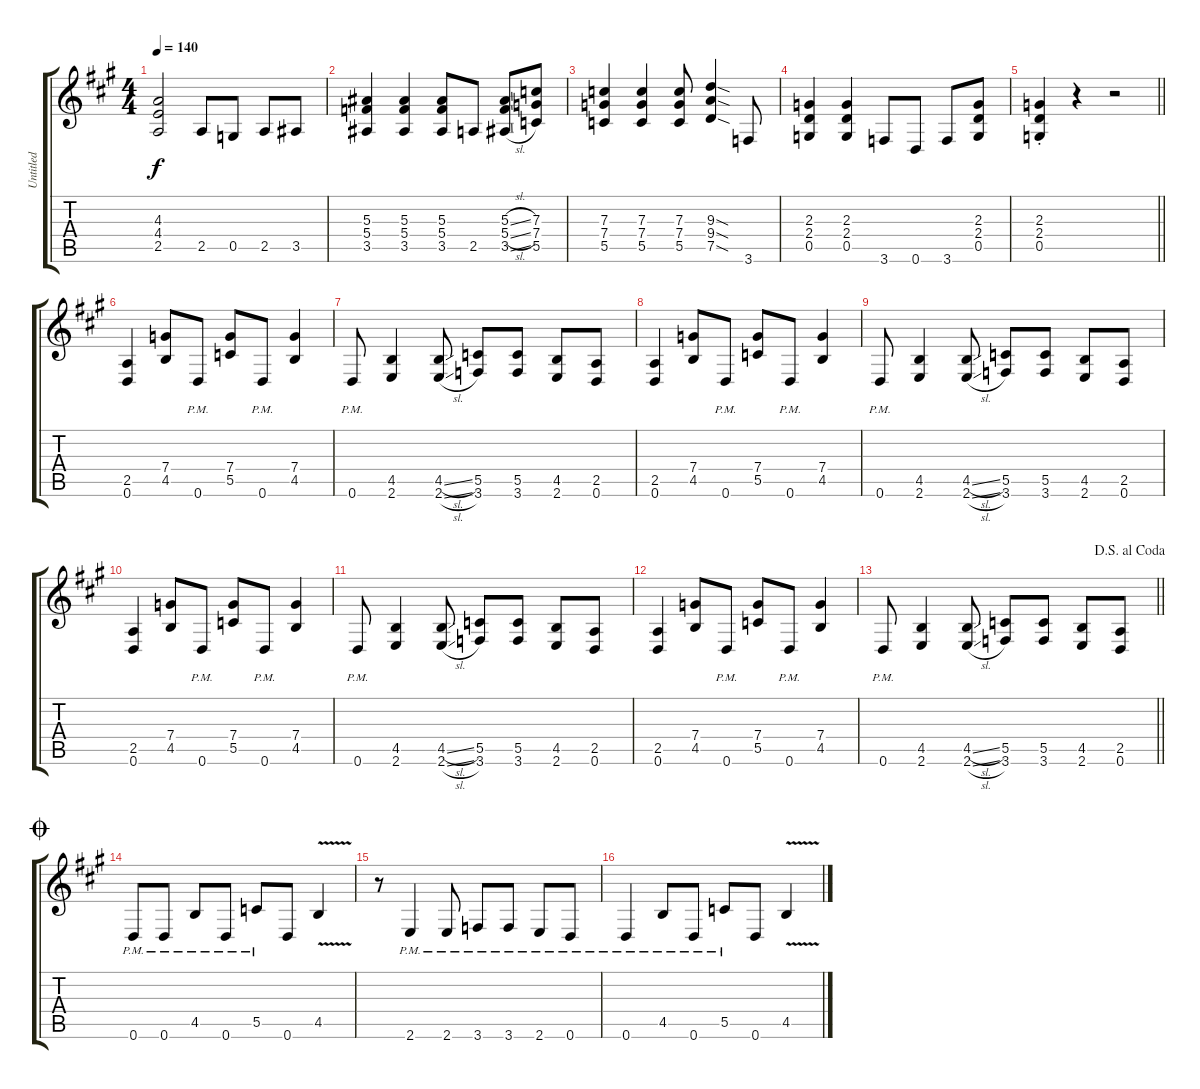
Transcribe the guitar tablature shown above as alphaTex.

\track ("Untitled" "Untitled") {instrument distortionguitar}
\staff {score tabs}
\tuning (D4 A3 F3 C3 G2 D2) {hide}
\ts (4 4)
\tempo 140
\clef g2
\ks a
(4.3 4.4 2.5).2{dy f} 2.5.8 0.5.8 2.5.8 3.5.8 |
(5.3 5.4 3.5).4 (5.3 5.4 3.5).4 (5.3 5.4 3.5).8 2.5.8 (5.3{sl} 5.4{sl} 3.5{sl}).8 (7.3 7.4 5.5).8 |
(7.3 7.4 5.5).4 (7.3 7.4 5.5).4 (7.3 7.4 5.5).8 (9.3{sod} 9.4{sod} 7.5{sod}).4 3.6.8 |
(2.3 2.4 0.5).4 (2.3 2.4 0.5).4 3.6.8 0.6.8 3.6.8 (2.3 2.4 0.5).8 |
\barLineRight lightlight
(2.3{st} 2.4{st} 0.5{st}).4 r.4 r.2 |
(2.5 0.6).4 (7.4 4.5).8 0.6{pm}.8 (7.4 5.5).8 0.6{pm}.8 (7.4 4.5).4 |
0.6{pm}.8 (4.5 2.6).4 (4.5{sl} 2.6{sl}).8 (5.5 3.6).8 (5.5 3.6).8 (4.5 2.6).8 (2.5 0.6).8 |
(2.5 0.6).4 (7.4 4.5).8 0.6{pm}.8 (7.4 5.5).8 0.6{pm}.8 (7.4 4.5).4 |
0.6{pm}.8 (4.5 2.6).4 (4.5{sl} 2.6{sl}).8 (5.5 3.6).8 (5.5 3.6).8 (4.5 2.6).8 (2.5 0.6).8 |
(2.5 0.6).4 (7.4 4.5).8 0.6{pm}.8 (7.4 5.5).8 0.6{pm}.8 (7.4 4.5).4 |
0.6{pm}.8 (4.5 2.6).4 (4.5{sl} 2.6{sl}).8 (5.5 3.6).8 (5.5 3.6).8 (4.5 2.6).8 (2.5 0.6).8 |
(2.5 0.6).4 (7.4 4.5).8 0.6{pm}.8 (7.4 5.5).8 0.6{pm}.8 (7.4 4.5).4 |
\jump dalsegnoalcoda
\barLineRight lightlight
0.6{pm}.8 (4.5 2.6).4 (4.5{sl} 2.6{sl}).8 (5.5 3.6).8 (5.5 3.6).8 (4.5 2.6).8 (2.5 0.6).8 |
\jump coda
0.6{pm}.8 0.6{pm}.8 4.5{pm}.8 0.6{pm}.8 5.5{pm}.8 0.6.8 4.5{v}.4 |
r.8 2.6{pm}.4 2.6{pm}.8 3.6{pm}.8 3.6{pm}.8 2.6{pm}.8 0.6{pm}.8 |
0.6{pm}.4 4.5{pm}.8 0.6{pm}.8 5.5{pm}.8 0.6.8 4.5{v}.4
